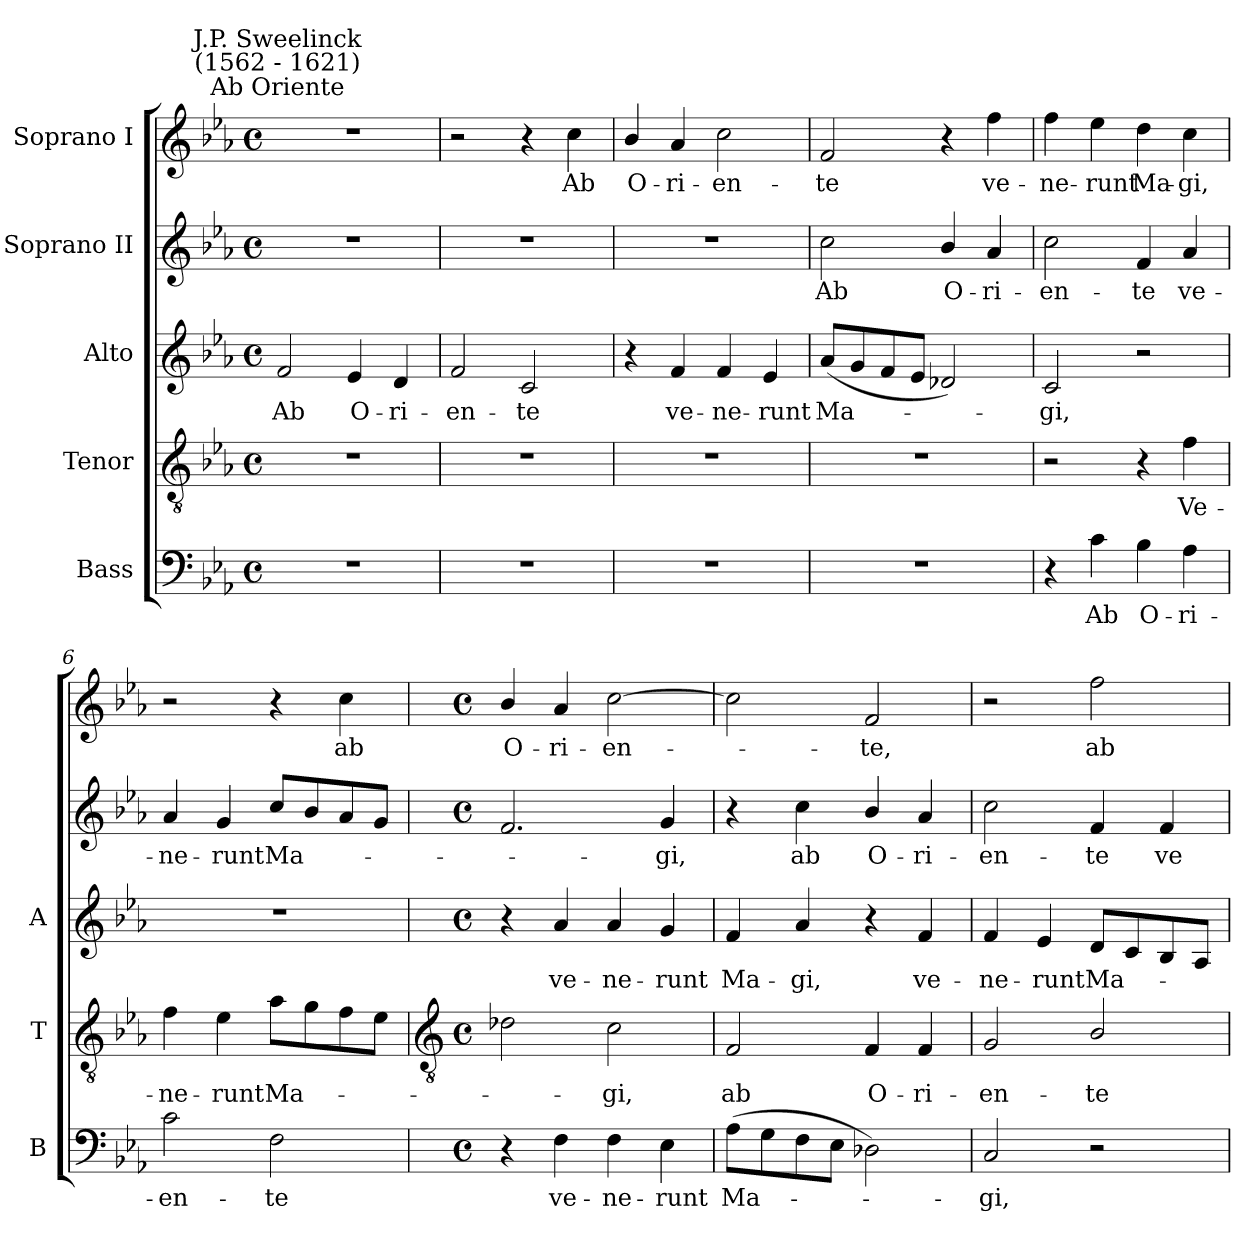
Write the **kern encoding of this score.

**kern	**text	**kern	**text	**kern	**text	**kern	**text	**kern	**text
*part5	*part5	*part4	*part4	*part3	*part3	*part2	*part2	*part1	*part1
*staff5	*staff5	*staff4	*staff4	*staff3	*staff3	*staff2	*staff2	*staff1	*staff1
*I"Bass	*	*I"Tenor	*	*I"Alto	*	*I"Soprano II	*	*I"Soprano I	*
*I'B	*	*I'T	*	*I'A	*	*	*	*	*
*clefF4	*	*clefGv2	*	*clefG2	*	*clefG2	*	*clefG2	*
*k[b-e-a-]	*	*k[b-e-a-]	*	*k[b-e-a-]	*	*k[b-e-a-]	*	*k[b-e-a-]	*
*E-:	*	*E-:	*	*E-:	*	*E-:	*	*E-:	*
*M4/4	*	*M4/4	*	*M4/4	*	*M4/4	*	*M4/4	*
*met(c)	*	*met(c)	*	*met(c)	*	*met(c)	*	*met(c)	*
=1	=1	=1	=1	=1	=1	=1	=1	=1	=1
!	!	!	!	!	!	!	!	!LO:TX:a:cj:t=Ab Oriente	!
!	!	!	!	!	!	!	!	!LO:TX:a:cj:t=J.P. Sweelinck\n(1562 - 1621)	!
!	!	!	!	!	!LO:LY:b	!	!	!	!
1r	.	1r	.	2f	Ab	1r	.	1r	.
!	!	!	!	!	!LO:LY:b	!	!	!	!
.	.	.	.	4e-	O-	.	.	.	.
!	!	!	!	!	!LO:LY:b	!	!	!	!
.	.	.	.	4d	-ri-	.	.	.	.
=2	=2	=2	=2	=2	=2	=2	=2	=2	=2
!	!	!	!	!	!LO:LY:b	!	!	!	!
1r	.	1r	.	2f	-en-	1r	.	2r	.
!	!	!	!	!	!LO:LY:b	!	!	!	!
.	.	.	.	2c	-te	.	.	4r	.
!	!	!	!	!	!	!	!	!	!LO:LY:b
.	.	.	.	.	.	.	.	4cc	Ab
=3	=3	=3	=3	=3	=3	=3	=3	=3	=3
!	!	!	!	!	!	!	!	!	!LO:LY:b
1r	.	1r	.	4r	.	1r	.	4b-/	O-
!	!	!	!	!	!LO:LY:b	!	!	!	!LO:LY:b
.	.	.	.	4f	ve-	.	.	4a-	-ri-
!	!	!	!	!	!LO:LY:b	!	!	!	!LO:LY:b
.	.	.	.	4f	-ne-	.	.	2cc	-en-
!	!	!	!	!	!LO:LY:b	!	!	!	!
.	.	.	.	4e-	-runt	.	.	.	.
=4	=4	=4	=4	=4	=4	=4	=4	=4	=4
!	!	!	!	!	!LO:LY:b	!	!LO:LY:b	!	!LO:LY:b
1r	.	1r	.	(<8a-L	Ma-	2cc	Ab	2f	-te
.	.	.	.	8g	.	.	.	.	.
.	.	.	.	8f	.	.	.	.	.
.	.	.	.	8e-J	.	.	.	.	.
!	!	!	!	!	!	!	!LO:LY:b	!	!
.	.	.	.	2d-X)	.	4b-/	O-	4r	.
!	!	!	!	!	!	!	!LO:LY:b	!	!LO:LY:b
.	.	.	.	.	.	4a-	-ri-	4ff	ve-
=5	=5	=5	=5	=5	=5	=5	=5	=5	=5
!	!	!	!	!	!LO:LY:b	!	!LO:LY:b	!	!LO:LY:b
4r	.	2r	.	2c	gi,	2cc	-en-	4ff	-ne-
!	!LO:LY:b	!	!	!	!	!	!	!	!LO:LY:b
4c	Ab	.	.	.	.	.	.	4ee-	-runt
!	!LO:LY:b	!	!	!	!	!	!LO:LY:b	!	!LO:LY:b
4B-	O-	4r	.	2r	.	4f	-te	4dd	Ma-
!	!LO:LY:b	!	!LO:LY:b	!	!	!	!LO:LY:b	!	!LO:LY:b
4A-	-ri-	4f	Ve-	.	.	4a-	ve-	4cc	-gi,
=6	=6	=6	=6	=6	=6	=6	=6	=6	=6
!	!LO:LY:b	!	!LO:LY:b	!	!	!	!LO:LY:b	!	!
2c	-en-	4f	-ne-	1r	.	4a-	-ne-	2r	.
!	!	!	!LO:LY:b	!	!	!	!LO:LY:b	!	!
.	.	4e-	-runt	.	.	4g	-runt	.	.
!	!LO:LY:b	!	!LO:LY:b	!	!	!	!LO:LY:b	!	!
2F	-te	8a-L	Ma-	.	.	8ccL	Ma-	4r	.
.	.	8g	.	.	.	8b-	.	.	.
!	!	!	!	!	!	!	!	!	!LO:LY:b
.	.	8f	.	.	.	8a-	.	4cc	ab
.	.	8e-J	.	.	.	8gJ	.	.	.
!!LO:LB:g=z
=7	=7	=7	=7	=7	=7	=7	=7	=7	=7
*	*	*clefGv2	*	*	*	*	*	*	*
*M4/4	*	*M4/4	*	*M4/4	*	*M4/4	*	*M4/4	*
*met(c)	*	*met(c)	*	*met(c)	*	*met(c)	*	*met(c)	*
!	!	!	!	!	!	!	!	!	!LO:LY:b
4r	.	2d-X	.	4r	.	2.f	.	4b-/	O-
!	!LO:LY:b	!	!	!	!LO:LY:b	!	!	!	!LO:LY:b
4F	ve-	.	.	4a-	ve-	.	.	4a-	-ri-
!	!LO:LY:b	!	!LO:LY:b	!	!LO:LY:b	!	!	!	!LO:LY:b
4F	-ne-	2c	gi,	4a-	-ne-	.	.	[2cc	-en-
!	!LO:LY:b	!	!	!	!LO:LY:b	!	!LO:LY:b	!	!
4E-	-runt	.	.	4g	-runt	4g	gi,	.	.
=8	=8	=8	=8	=8	=8	=8	=8	=8	=8
!	!LO:LY:b	!	!LO:LY:b	!	!LO:LY:b	!	!	!	!
(>8A-L	Ma-	2F	ab	4f	Ma-	4r	.	2cc]	.
8G	.	.	.	.	.	.	.	.	.
!	!	!	!	!	!LO:LY:b	!	!LO:LY:b	!	!
8F	.	.	.	4a-	-gi,	4cc	ab	.	.
8E-J	.	.	.	.	.	.	.	.	.
!	!	!	!LO:LY:b	!	!	!	!LO:LY:b	!	!LO:LY:b
2D-X)	.	4F	O-	4r	.	4b-/	O-	2f	te,
!	!	!	!LO:LY:b	!	!LO:LY:b	!	!LO:LY:b	!	!
.	.	4F	-ri-	4f	ve-	4a-	-ri-	.	.
=9	=9	=9	=9	=9	=9	=9	=9	=9	=9
!	!LO:LY:b	!	!LO:LY:b	!	!LO:LY:b	!	!LO:LY:b	!	!
2C	gi,	2G	-en-	4f	-ne-	2cc	-en-	2r	.
!	!	!	!	!	!LO:LY:b	!	!	!	!
.	.	.	.	4e-	-runt	.	.	.	.
!	!	!	!LO:LY:b	!	!LO:LY:b	!	!LO:LY:b	!	!LO:LY:b
2r	.	2B-/	-te	8dL	Ma-	4f	-te	2ff	ab
.	.	.	.	8c	.	.	.	.	.
!	!	!	!	!	!	!	!LO:LY:b	!	!
.	.	.	.	8B-	.	4f	ve-	.	.
.	.	.	.	8A-J	.	.	.	.	.
=	=	=	=	=	=	=	=	=	=
*-	*-	*-	*-	*-	*-	*-	*-	*-	*-
